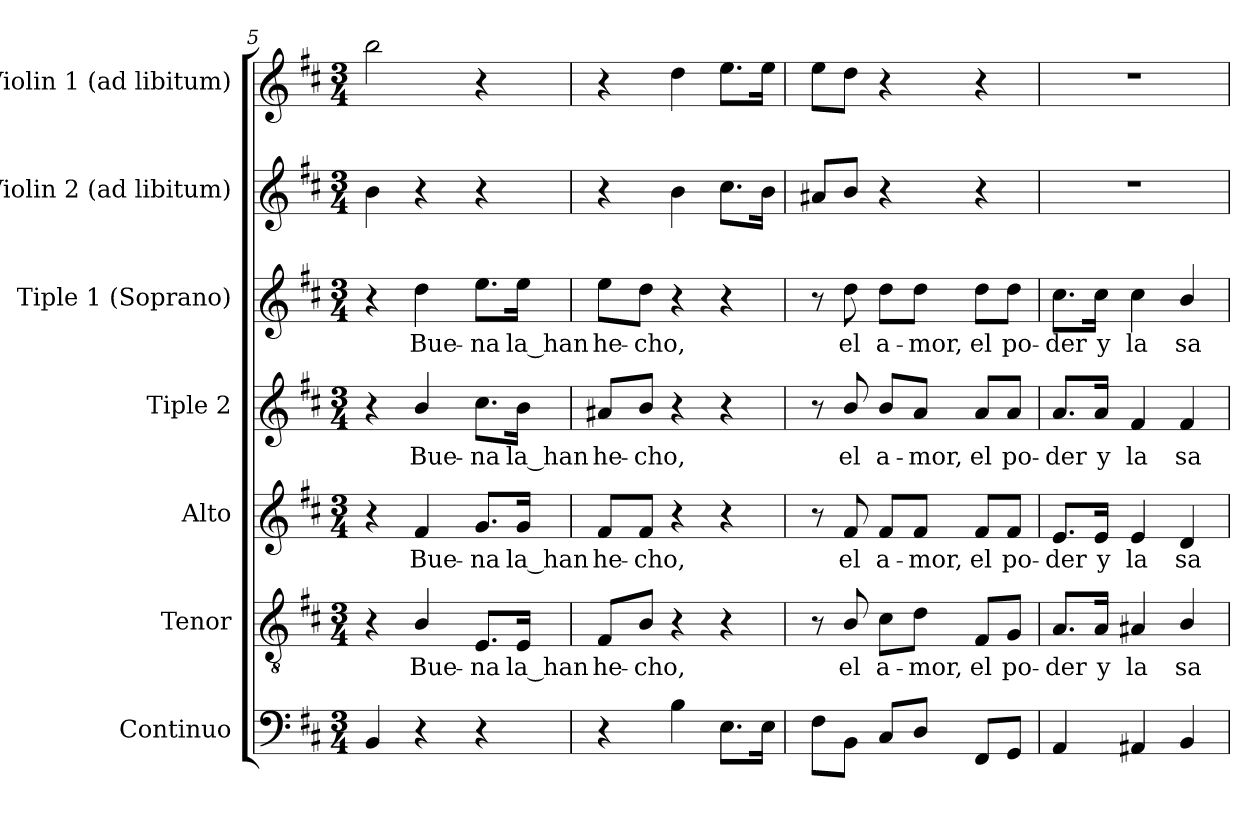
**kern	**kern	**text	**kern	**text	**kern	**text	**kern	**text	**kern	**kern
*part7	*part6	*part6	*part5	*part5	*part4	*part4	*part3	*part3	*part2	*part1
*staff7	*staff6	*staff6	*staff5	*staff5	*staff4	*staff4	*staff3	*staff3	*staff2	*staff1
*I"Continuo	*I"Tenor	*	*I"Alto	*	*I"Tiple 2	*	*I"Tiple 1 (Soprano)	*	*I"Violin 2 (ad libitum)	*I"Violin 1 (ad libitum)
*I'Cont.	*I'T.	*	*I'A.	*	*	*	*I'S.	*	*I'Vln. 2	*I'Vln. 1
!!LO:LB:g=z
*clefF4	*clefGv2	*	*clefG2	*	*clefG2	*	*clefG2	*	*clefG2	*clefG2
*	*ITrd7c12	*	*	*	*	*	*	*	*	*
*k[f#c#]	*k[f#c#]	*	*k[f#c#]	*	*k[f#c#]	*	*k[f#c#]	*	*k[f#c#]	*k[f#c#]
*D:	*D:	*	*D:	*	*D:	*	*D:	*	*D:	*D:
*M3/4	*M3/4	*	*M3/4	*	*M3/4	*	*M3/4	*	*M3/4	*M3/4
=5	=5	=5	=5	=5	=5	=5	=5	=5	=5	=5
4BBi/	4r	.	4r	.	4r	.	4r	.	4bi\	2bbi\
!	!	!LO:LY:b:color=#000000	!	!	!	!	!	!	!	!
!	!	!	!	!LO:LY:b:color=#000000	!	!	!	!	!	!
!	!	!	!	!	!	!LO:LY:b:color=#000000	!	!	!	!
!	!	!	!	!	!	!	!	!LO:LY:b:color=#000000	!	!
4r	4BBi/	Bue-	4f#i/	Bue-	4bi/	Bue-	4ddi\	Bue-	4r	.
!	!	!LO:LY:b:color=#000000	!	!	!	!	!	!	!	!
!	!	!	!	!LO:LY:b:color=#000000	!	!	!	!	!	!
!	!	!	!	!	!	!LO:LY:b:color=#000000	!	!	!	!
!	!	!	!	!	!	!	!	!LO:LY:b:color=#000000	!	!
4r	8.EEi/L	-na	8.gi/L	-na	8.cc#i\L	-na	8.eei\L	-na	4r	4r
!	!	!LO:LY:b:color=#000000	!	!	!	!	!	!	!	!
!	!	!	!	!LO:LY:b:color=#000000	!	!	!	!	!	!
!	!	!	!	!	!	!LO:LY:b:color=#000000	!	!	!	!
!	!	!	!	!	!	!	!	!LO:LY:b:color=#000000	!	!
.	16EEi/Jk	la_han	16gi/Jk	la_han	16bi\Jk	la_han	16eei\Jk	la_han	.	.
=6	=6	=6	=6	=6	=6	=6	=6	=6	=6	=6
!	!	!LO:LY:b:color=#000000	!	!	!	!	!	!	!	!
!	!	!	!	!LO:LY:b:color=#000000	!	!	!	!	!	!
!	!	!	!	!	!	!LO:LY:b:color=#000000	!	!	!	!
!	!	!	!	!	!	!	!	!LO:LY:b:color=#000000	!	!
4r	8FF#i/L	he-	8f#i/L	he-	8a#Xi/L	he-	8eei\L	he-	4r	4r
!	!	!LO:LY:b:color=#000000	!	!	!	!	!	!	!	!
!	!	!	!	!LO:LY:b:color=#000000	!	!	!	!	!	!
!	!	!	!	!	!	!LO:LY:b:color=#000000	!	!	!	!
!	!	!	!	!	!	!	!	!LO:LY:b:color=#000000	!	!
.	8BBi/J	-cho,	8f#i/J	-cho,	8bi/J	-cho,	8ddi\J	-cho,	.	.
4Bi\	4r	.	4r	.	4r	.	4r	.	4bi\	4ddi\
8.Ei\L	4r	.	4r	.	4r	.	4r	.	8.cc#i\L	8.eei\L
16Ei\Jk	.	.	.	.	.	.	.	.	16bi\Jk	16eei\Jk
=7	=7	=7	=7	=7	=7	=7	=7	=7	=7	=7
8F#i\L	8r	.	8r	.	8r	.	8r	.	8a#Xi/L	8eei\L
!	!	!LO:LY:b:color=#000000	!	!	!	!	!	!	!	!
!	!	!	!	!LO:LY:b:color=#000000	!	!	!	!	!	!
!	!	!	!	!	!	!LO:LY:b:color=#000000	!	!	!	!
!	!	!	!	!	!	!	!	!LO:LY:b:color=#000000	!	!
8BBi\J	8BBi/	el	8f#i/	el	8bi/	el	8ddi\	el	8bi/J	8ddi\J
!	!	!LO:LY:b:color=#000000	!	!	!	!	!	!	!	!
!	!	!	!	!LO:LY:b:color=#000000	!	!	!	!	!	!
!	!	!	!	!	!	!LO:LY:b:color=#000000	!	!	!	!
!	!	!	!	!	!	!	!	!LO:LY:b:color=#000000	!	!
8C#i/L	8C#i\L	a-	8f#i/L	a-	8bi/L	a-	8ddi\L	a-	4r	4r
!	!	!LO:LY:b:color=#000000	!	!	!	!	!	!	!	!
!	!	!	!	!LO:LY:b:color=#000000	!	!	!	!	!	!
!	!	!	!	!	!	!LO:LY:b:color=#000000	!	!	!	!
!	!	!	!	!	!	!	!	!LO:LY:b:color=#000000	!	!
8Di/J	8Di\J	-mor,	8f#i/J	-mor,	8ai/J	-mor,	8ddi\J	-mor,	.	.
!	!	!LO:LY:b:color=#000000	!	!	!	!	!	!	!	!
!	!	!	!	!LO:LY:b:color=#000000	!	!	!	!	!	!
!	!	!	!	!	!	!LO:LY:b:color=#000000	!	!	!	!
!	!	!	!	!	!	!	!	!LO:LY:b:color=#000000	!	!
8FF#i/L	8FF#i/L	el	8f#i/L	el	8ai/L	el	8ddi\L	el	4r	4r
!	!	!LO:LY:b:color=#000000	!	!	!	!	!	!	!	!
!	!	!	!	!LO:LY:b:color=#000000	!	!	!	!	!	!
!	!	!	!	!	!	!LO:LY:b:color=#000000	!	!	!	!
!	!	!	!	!	!	!	!	!LO:LY:b:color=#000000	!	!
8GGi/J	8GGi/J	po-	8f#i/J	po-	8ai/J	po-	8ddi\J	po-	.	.
=8	=8	=8	=8	=8	=8	=8	=8	=8	=8	=8
!	!	!LO:LY:b:color=#000000	!	!	!	!	!	!	!	!
!	!	!	!	!LO:LY:b:color=#000000	!	!	!	!	!	!
!	!	!	!	!	!	!LO:LY:b:color=#000000	!	!	!	!
!	!	!	!	!	!	!	!	!LO:LY:b:color=#000000	!LO:N:vis=1	!LO:N:vis=1
4AAi/	8.AAi/L	-der	8.ei/L	-der	8.ai/L	-der	8.cc#i\L	-der	2.r	2.r
!	!	!LO:LY:b:color=#000000	!	!	!	!	!	!	!	!
!	!	!	!	!LO:LY:b:color=#000000	!	!	!	!	!	!
!	!	!	!	!	!	!LO:LY:b:color=#000000	!	!	!	!
!	!	!	!	!	!	!	!	!LO:LY:b:color=#000000	!	!
.	16AAi/Jk	y	16ei/Jk	y	16ai/Jk	y	16cc#i\Jk	y	.	.
!	!	!LO:LY:b:color=#000000	!	!	!	!	!	!	!	!
!	!	!	!	!LO:LY:b:color=#000000	!	!	!	!	!	!
!	!	!	!	!	!	!LO:LY:b:color=#000000	!	!	!	!
!	!	!	!	!	!	!	!	!LO:LY:b:color=#000000	!	!
4AA#Xi/	4AA#Xi/	la	4ei/	la	4f#i/	la	4cc#i\	la	.	.
!	!	!LO:LY:b:color=#000000	!	!	!	!	!	!	!	!
!	!	!	!	!LO:LY:b:color=#000000	!	!	!	!	!	!
!	!	!	!	!	!	!LO:LY:b:color=#000000	!	!	!	!
!	!	!	!	!	!	!	!	!LO:LY:b:color=#000000	!	!
4BBi/	4BBi/	sa-	4di/	sa-	4f#i/	sa-	4bi/	sa-	.	.
=	=	=	=	=	=	=	=	=	=	=
*-	*-	*-	*-	*-	*-	*-	*-	*-	*-	*-
